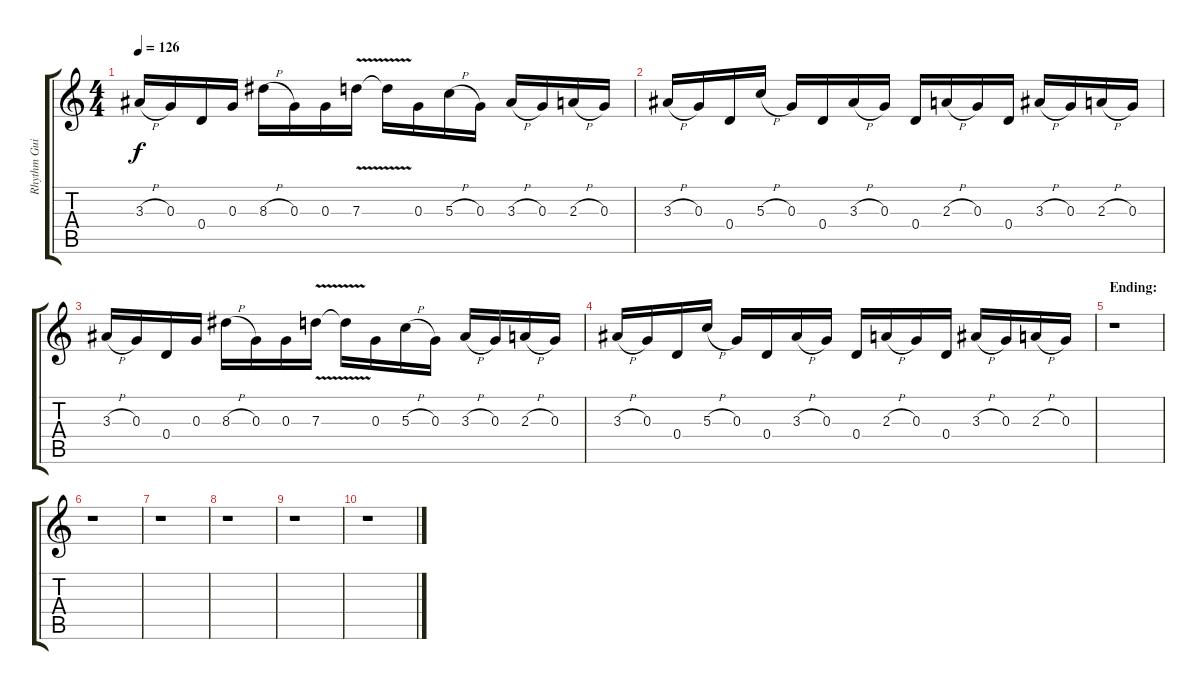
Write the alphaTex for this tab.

\track ("Rhythm Guitar 1" "Rhythm Gui") {instrument distortionguitar}
\staff {score tabs}
\tuning (E4 B3 G3 D3 A2 E2) {hide}
\ts (4 4)
\tempo 126
\clef g2
\ks c
3.3{h}.16{dy f} 0.3.16 0.4.16 0.3.16 8.3{h}.16 0.3.16 0.3.16 7.3{v}.16 7.3{t}.16 0.3.16 5.3{h}.16 0.3.16 3.3{h}.16 0.3.16 2.3{h}.16 0.3.16 |
3.3{h}.16 0.3.16 0.4.16 5.3{h}.16 0.3.16 0.4.16 3.3{h}.16 0.3.16 0.4.16 2.3{h}.16 0.3.16 0.4.16 3.3{h}.16 0.3.16 2.3{h}.16 0.3.16 |
3.3{h}.16 0.3.16 0.4.16 0.3.16 8.3{h}.16 0.3.16 0.3.16 7.3{v}.16 7.3{t}.16 0.3.16 5.3{h}.16 0.3.16 3.3{h}.16 0.3.16 2.3{h}.16 0.3.16 |
3.3{h}.16 0.3.16 0.4.16 5.3{h}.16 0.3.16 0.4.16 3.3{h}.16 0.3.16 0.4.16 2.3{h}.16 0.3.16 0.4.16 3.3{h}.16 0.3.16 2.3{h}.16 0.3.16 |
\section ("" "Ending:")
r.1 |
r.1 |
r.1 |
r.1 |
r.1 |
r.1
